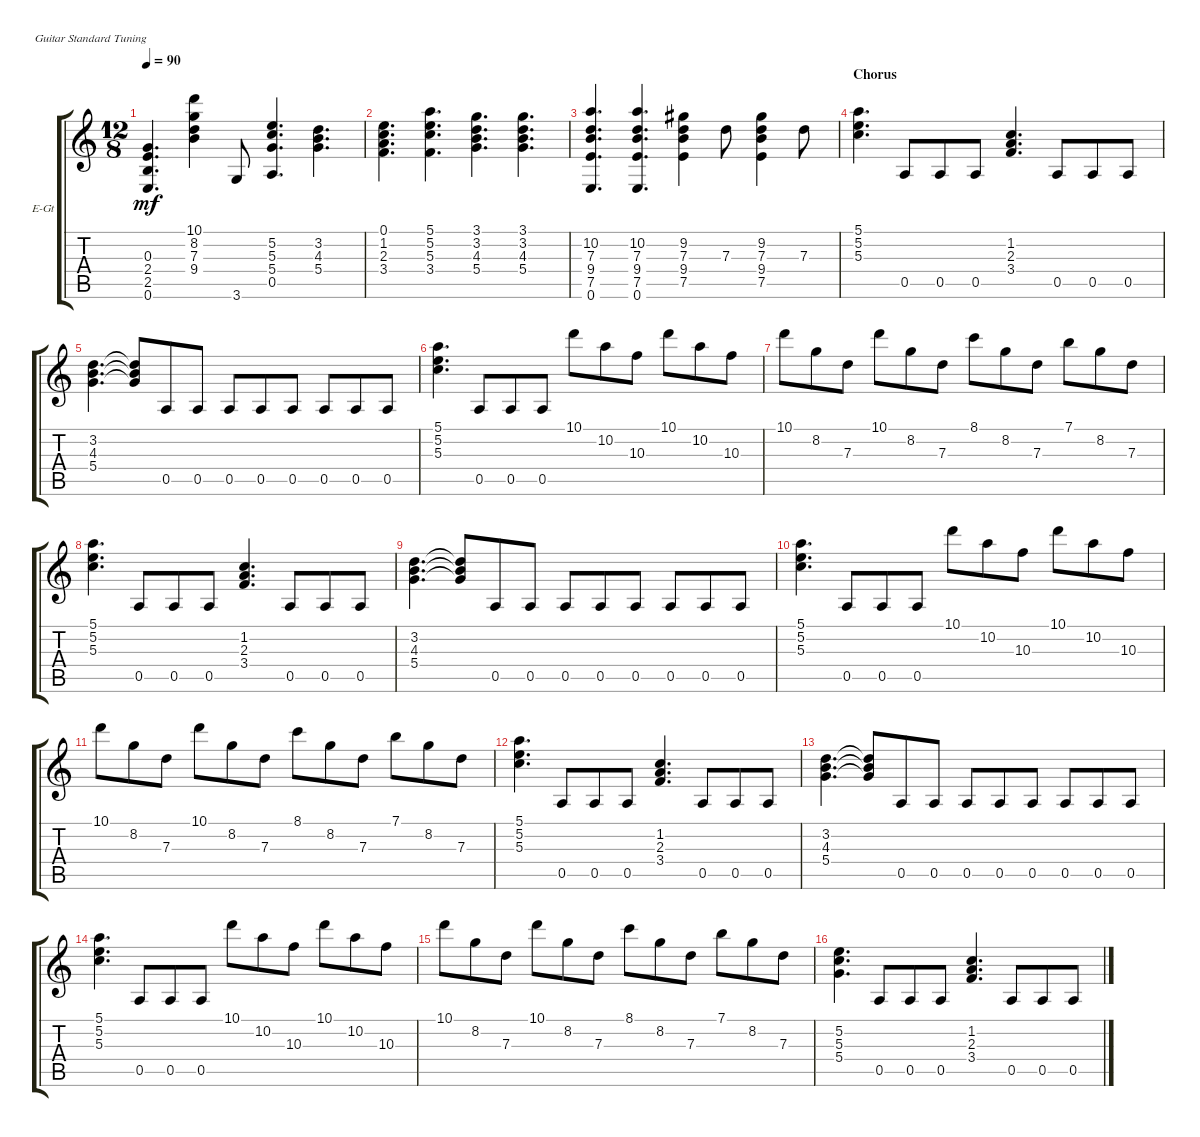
\defaultSystemsLayout 4
\bracketExtendMode groupsimilarinstruments
\firstSystemTrackNameOrientation horizontal
\otherSystemsTrackNameOrientation horizontal
\track ("VINNIE VINCENT" "E-Gt") {solo instrument distortionguitar}
\staff {score tabs}
\tuning (E4 B3 G3 D3 A2 E2)
\ts (12 8)
\tempo 90
\clef g2
\ks c
(0.6 2.5 2.4 0.3).4{d dy mf} (9.4 7.3 8.2 10.1).4 3.6.8 (0.5 5.4 5.3 5.2).4{d} (3.2 4.3 5.4).4{d} |
(0.1 1.2 2.3 3.4).4{d} (3.4 5.3 5.2 5.1).4{d} (3.1 3.2 4.3 5.4).4{d} (5.4 4.3 3.2 3.1).4{d} |
(10.2 7.3 9.4 7.5 0.6).4{d} (0.6 7.5 9.4 7.3 10.2).4{d} (9.2 7.3 9.4 7.5).4 7.3.8 (9.2 7.3 9.4 7.5).4 7.3.8 |
\section ("" "Chorus")
(5.1 5.2 5.3).4{d} 0.5.8 0.5.8 0.5.8 (3.4 2.3 1.2).4{d} 0.5.8 0.5.8 0.5.8 |
(3.2 4.3 5.4).4{d} (3.2{t} 4.3{t} 5.4{t}).8 0.5.8 0.5.8 0.5.8 0.5.8 0.5.8 0.5.8 0.5.8 0.5.8 |
(5.1 5.2 5.3).4{d} 0.5.8 0.5.8 0.5.8 10.1.8 10.2.8 10.3.8 10.1.8 10.2.8 10.3.8 |
10.1.8 8.2.8 7.3.8 10.1.8 8.2.8 7.3.8 8.1.8 8.2.8 7.3.8 7.1.8 8.2.8 7.3.8 |
(5.1 5.2 5.3).4{d} 0.5.8 0.5.8 0.5.8 (3.4 2.3 1.2).4{d} 0.5.8 0.5.8 0.5.8 |
(3.2 4.3 5.4).4{d} (3.2{t} 4.3{t} 5.4{t}).8 0.5.8 0.5.8 0.5.8 0.5.8 0.5.8 0.5.8 0.5.8 0.5.8 |
(5.1 5.2 5.3).4{d} 0.5.8 0.5.8 0.5.8 10.1.8 10.2.8 10.3.8 10.1.8 10.2.8 10.3.8 |
10.1.8 8.2.8 7.3.8 10.1.8 8.2.8 7.3.8 8.1.8 8.2.8 7.3.8 7.1.8 8.2.8 7.3.8 |
(5.1 5.2 5.3).4{d} 0.5.8 0.5.8 0.5.8 (3.4 2.3 1.2).4{d} 0.5.8 0.5.8 0.5.8 |
(3.2 4.3 5.4).4{d} (3.2{t} 4.3{t} 5.4{t}).8 0.5.8 0.5.8 0.5.8 0.5.8 0.5.8 0.5.8 0.5.8 0.5.8 |
(5.1 5.2 5.3).4{d} 0.5.8 0.5.8 0.5.8 10.1.8 10.2.8 10.3.8 10.1.8 10.2.8 10.3.8 |
10.1.8 8.2.8 7.3.8 10.1.8 8.2.8 7.3.8 8.1.8 8.2.8 7.3.8 7.1.8 8.2.8 7.3.8 |
(5.2 5.3 5.4).4{d} 0.5.8 0.5.8 0.5.8 (3.4 2.3 1.2).4{d} 0.5.8 0.5.8 0.5.8
